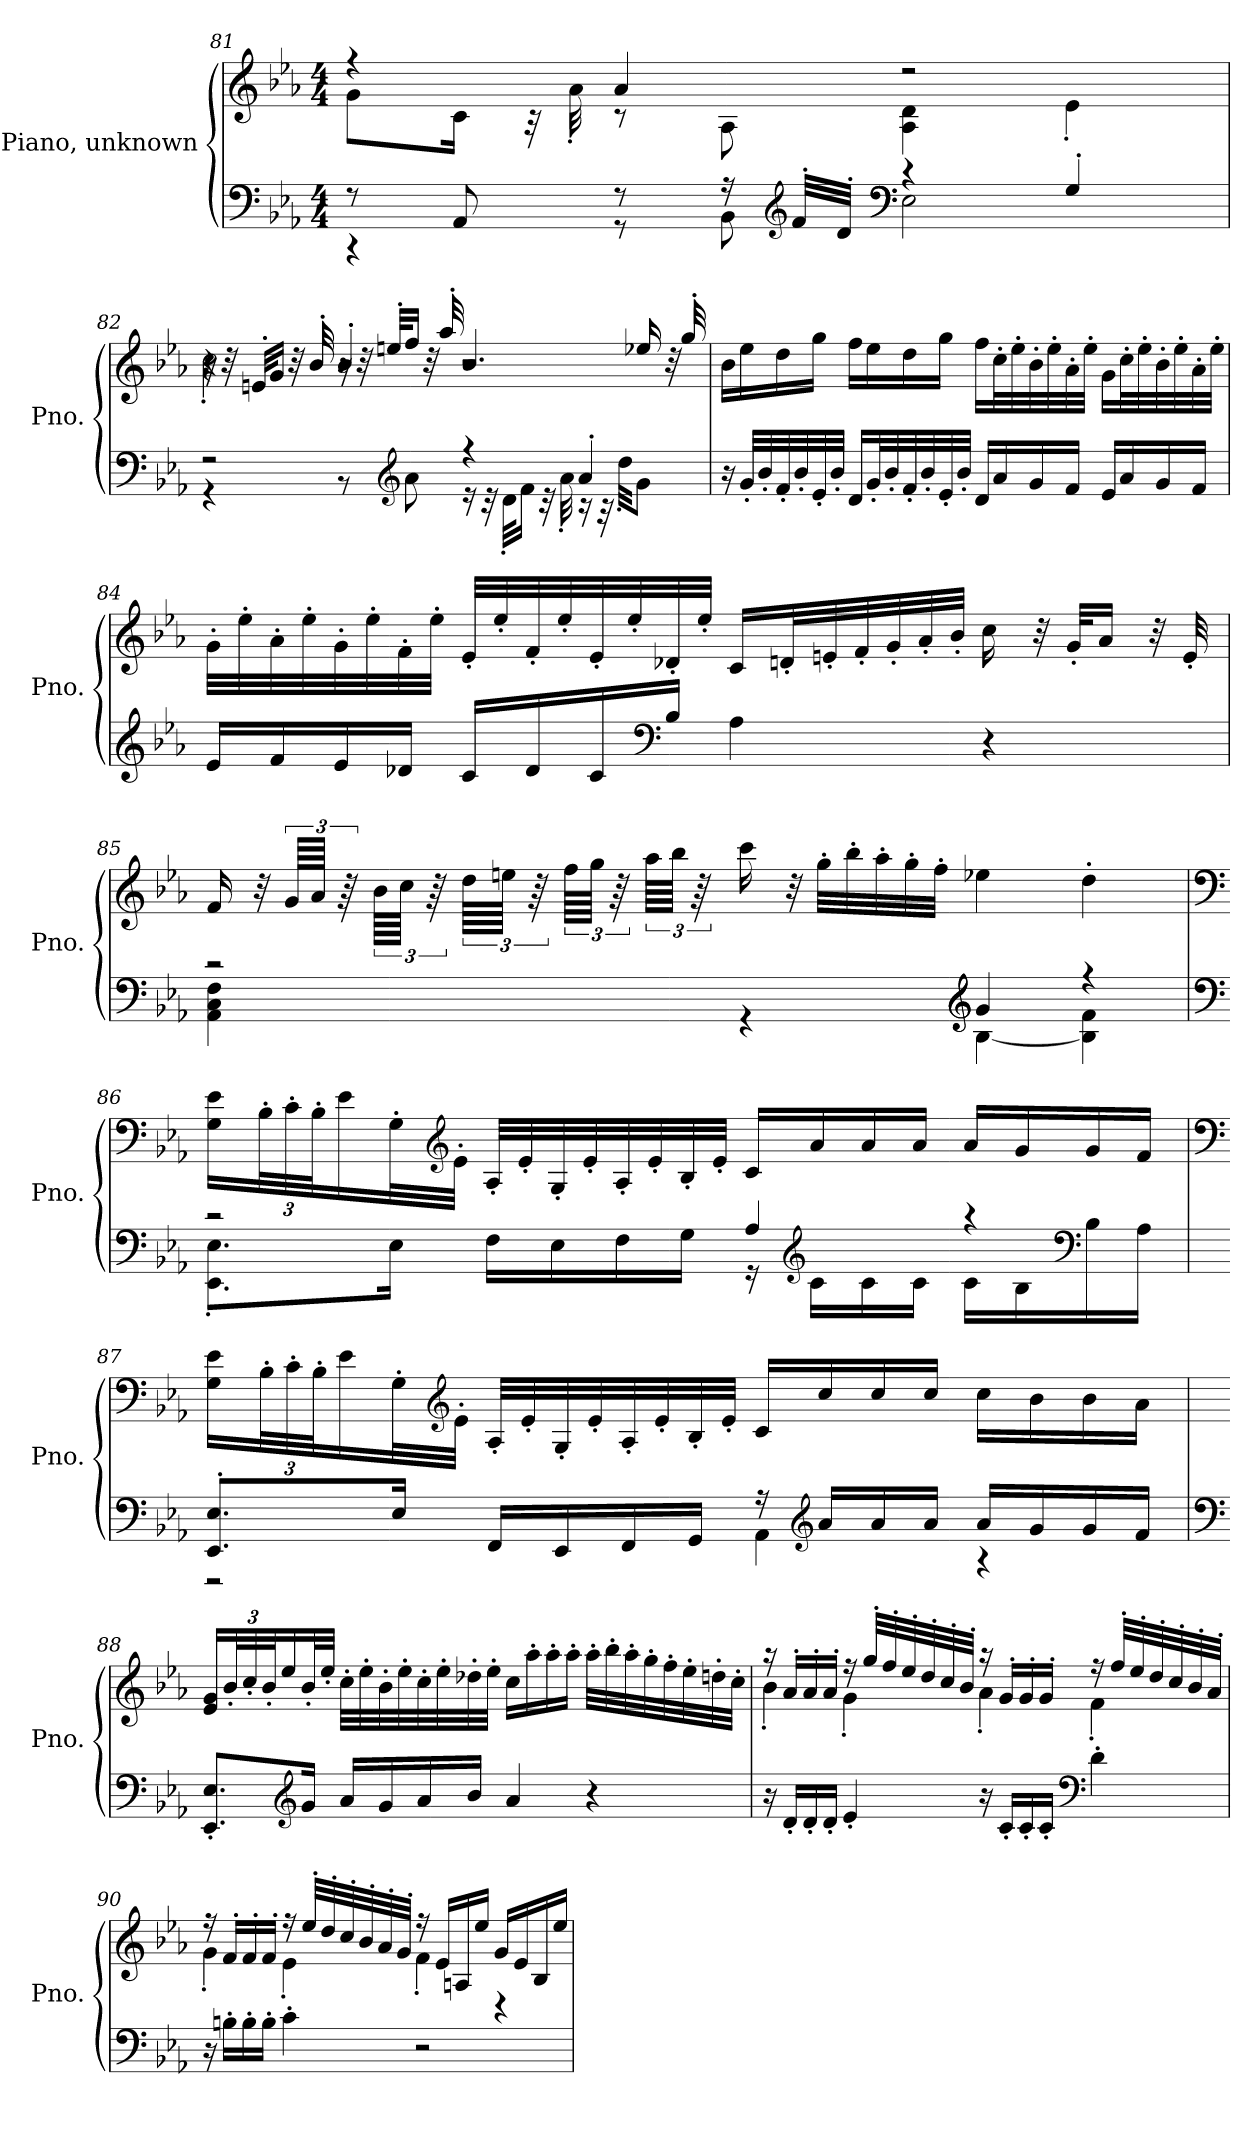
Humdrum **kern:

**kern	**kern
*part1	*part1
*staff2	*staff1
*I"Piano, unknown	*
*I'Pno.	*
!!LO:LB:g=z
*clefF4	*clefG2
*k[b-e-a-]	*k[b-e-a-]
*M4/4	*M4/4
=81	=81
*^	*^
8r	4r	4r	8g\L
8AA-/	.	.	16c\Jk
.	.	.	32r
.	.	.	32a-'\
8r	8r	4a-/	8r
16r	8BB-\	.	8A-\
*clefG2	*	*	*
32f'/LLL	.	.	.
32d'/JJJ	.	.	.
*clefF4	*	*	*
4r	2E-\	2r	4A-\ 4d\
4G'/	.	.	4e-'\
=82	=82	=82	=82
*	*	*	*^
2r	4r	16r	2cc'\	4r
.	.	32r	.	.
.	.	32en'/KLL	.	.
.	.	16g/JJ	.	.
.	.	32r	.	.
.	.	32b-'/	.	.
.	8r	16r	.	4b-'/
.	.	32r	.	.
.	.	32een'/KLL	.	.
*clefG2	*	*	*	*
.	8a-\	16ff/JJ	.	.
.	.	32r	.	.
.	.	32aa-'/	.	.
4r	16r	4.b-/	2r	2r
.	32r	.	.	.
.	32d'\KLL	.	.	.
.	16f\JJ	.	.	.
.	32r	.	.	.
.	32a-'\	.	.	.
4a-'/	16r	.	.	.
.	32r	.	.	.
.	32dd'\KKL	.	.	.
.	8g\J	16ee-X/	.	.
.	.	32r	.	.
.	.	32gg'/	.	.
*v	*v	*	*	*
*	*v	*v	*v
!!LO:LB:g=z
=83	=83
16r	16b-\LL
32g'/LLL	16ee-\
32b-'/	.
32f'/	16dd\
32b-'/	.
32e-'/	16gg\JJ
32b-'/JJJ	.
16d/LL	16ff\LL
32g'/L	16ee-\
32b-'/	.
32f'/	16dd\
32b-'/	.
32e-'/	16gg\JJ
32b-'/JJJ	.
16d/LL	16ff\LL
16a-/	32cc'\L
.	32ee-'\
16g/	32b-'\
.	32ee-'\
16f/JJ	32a-'\
.	32ee-'\JJJ
16e-/LL	16g\LL
16a-/	32cc'\L
.	32ee-'\
16g/	32b-'\
.	32ee-'\
16f/JJ	32a-'\
.	32ee-'\JJJ
!!LO:LB:g=z
=84	=84
16e-/LL	32g'\LLL
.	32ee-'\
16f/	32a-'\
.	32ee-'\
16e-/	32g'\
.	32ee-'\
16d-X/JJ	32f'\
.	32ee-'\JJJ
16c/LL	32e-'/LLL
.	32ee-'/
16d-/	32f'/
.	32ee-'/
16c/	32e-'/
.	32ee-'/
*clefF4	*
16B-/JJ	32d-X'/
.	32ee-'/JJJ
4A-\	16c/LL
.	32dn'/L
.	32en'/
.	32f'/
.	32g'/
.	32a-'/
.	32b-'/JJJ
4r	16cc\
.	32r
.	32g'/KLL
.	16a-/JJ
.	32r
.	32e'/
!!LO:PB:g=z
=85	=85
*^	*
2r	4AA-\ 4C\ 4F\	16f/
.	.	32r
.	.	96g/LLLL
.	.	96a-/JJJJ
.	.	96r
.	.	96b-\LLLL
.	.	96cc\JJJJ
.	.	96r
.	.	96dd\LLLL
.	.	96een\JJJJ
.	.	96r
.	.	96ff\LLLL
.	.	96gg\JJJJ
.	.	96r
.	.	96aa-\LLLL
.	.	96bb-\JJJJ
.	.	96r
.	4r	16ccc\
.	.	32r
.	.	32gg'\LLL
.	.	32bb-'\
.	.	32aa-'\
.	.	32gg'\
.	.	32ff'\JJJ
*clefG2	*	*
4g/	[4B-\	4ee-X\
4r	4B-\] 4f\	4dd'\
!!LO:LB:g=z
=86	=86	=86
*clefF4	*	*clefF4
2r	8.EE-\' 8.E-\'L	16G\ 16e-\LL
*	*	*Xbrackettup
.	.	48B-'\L
.	.	48c'\
.	.	48B-'\J
.	.	16e-\
.	16E-\Jk	32G'\L
*	*	*clefG2
.	.	32e-'\JJJ
.	16F\LL	32A-'/LLL
.	.	32e-'/
.	16E-\	32G'/
.	.	32e-'/
.	16F\	32A-'/
.	.	32e-'/
.	16G\JJ	32B-'/
.	.	32e-'/JJJ
4A-/	16r	16c/LL
*clefG2	*	*
.	16c\LL	16a-/
.	16c\	16a-/
.	16c\JJ	16a-/JJ
4r	16c\LL	16a-/LL
.	16B-\	16g/
*clefF4	*	*
.	16B-\	16g/
.	16A-\JJ	16f/JJ
!!LO:LB:g=z
=87	=87	=87
*	*	*clefF4
8.EE-/' 8.E-/'L	2r	16G\ 16e-\LL
.	.	48B-'\L
.	.	48c'\
.	.	48B-'\J
.	.	16e-\
16E-/Jk	.	32G'\L
*	*	*clefG2
.	.	32e-'\JJJ
16FF/LL	.	32A-'/LLL
.	.	32e-'/
16EE-/	.	32G'/
.	.	32e-'/
16FF/	.	32A-'/
.	.	32e-'/
16GG/JJ	.	32B-'/
.	.	32e-'/JJJ
16r	4AA-\	16c/LL
*clefG2	*	*
16a-/LL	.	16cc/
16a-/	.	16cc/
16a-/JJ	.	16cc/JJ
16a-/LL	4r	16cc\LL
16g/	.	16b-\
16g/	.	16b-\
16f/JJ	.	16a-\JJ
*v	*v	*
!!LO:LB:g=z
=88	=88
*clefF4	*
8.EE-/' 8.E-/'L	16e-/ 16g/LL
.	48b-'/L
.	48cc'/
.	48b-'/J
.	16ee-/
*clefG2	*
16g/Jk	32b-'/L
.	32ee-'/JJJ
16a-/LL	32cc'\LLL
.	32ee-'\
16g/	32b-'\
.	32ee-'\
16a-/	32cc'\
.	32ee-'\
16b-/JJ	32dd-X'\
.	32ee-'\JJJ
4a-/	16cc\LL
.	16aa-'\
.	16aa-'\
.	16aa-'\JJ
4r	32aa-'\LLL
.	32bb-'\
.	32aa-'\
.	32gg'\
.	32ff'\
.	32ee-'\
.	32ddn'\
.	32cc'\JJJ
!!LO:LB:g=z
=89	=89
*	*^
16r	16r	4b-'\
16d'/LL	16a-'/LL	.
16d'/	16a-'/	.
16d'/JJ	16a-'/JJ	.
4e-'/	16r	4g'\
.	32gg'/LLL	.
.	32ff'/	.
.	32ee-'/	.
.	32dd'/	.
.	32cc'/	.
.	32b-'/JJJ	.
16r	16r	4a-'\
16c'/LL	16g'/LL	.
16c'/	16g'/	.
16c'/JJ	16g'/JJ	.
*clefF4	*	*
4d'\	16r	4f'\
.	32ff'/LLL	.
.	32ee-'/	.
.	32dd'/	.
.	32cc'/	.
.	32b-'/	.
.	32a-'/JJJ	.
=90	=90	=90
16r	16r	4g'\
16Bn'\LL	16f'/LL	.
16B'\	16f'/	.
16B'\JJ	16f'/JJ	.
4c'\	16r	4e-'\
.	32ee-'/LLL	.
.	32dd'/	.
.	32cc'/	.
.	32b-'/	.
.	32a-'/	.
.	32g'/JJJ	.
2r	16r	4f'\
.	16e-/LL	.
.	16An/	.
.	16ee-/JJ	.
.	16g/LL	4r
.	16e-/	.
.	16B-/	.
.	16ee-/JJ	.
*	*v	*v
=	=
*-	*-
